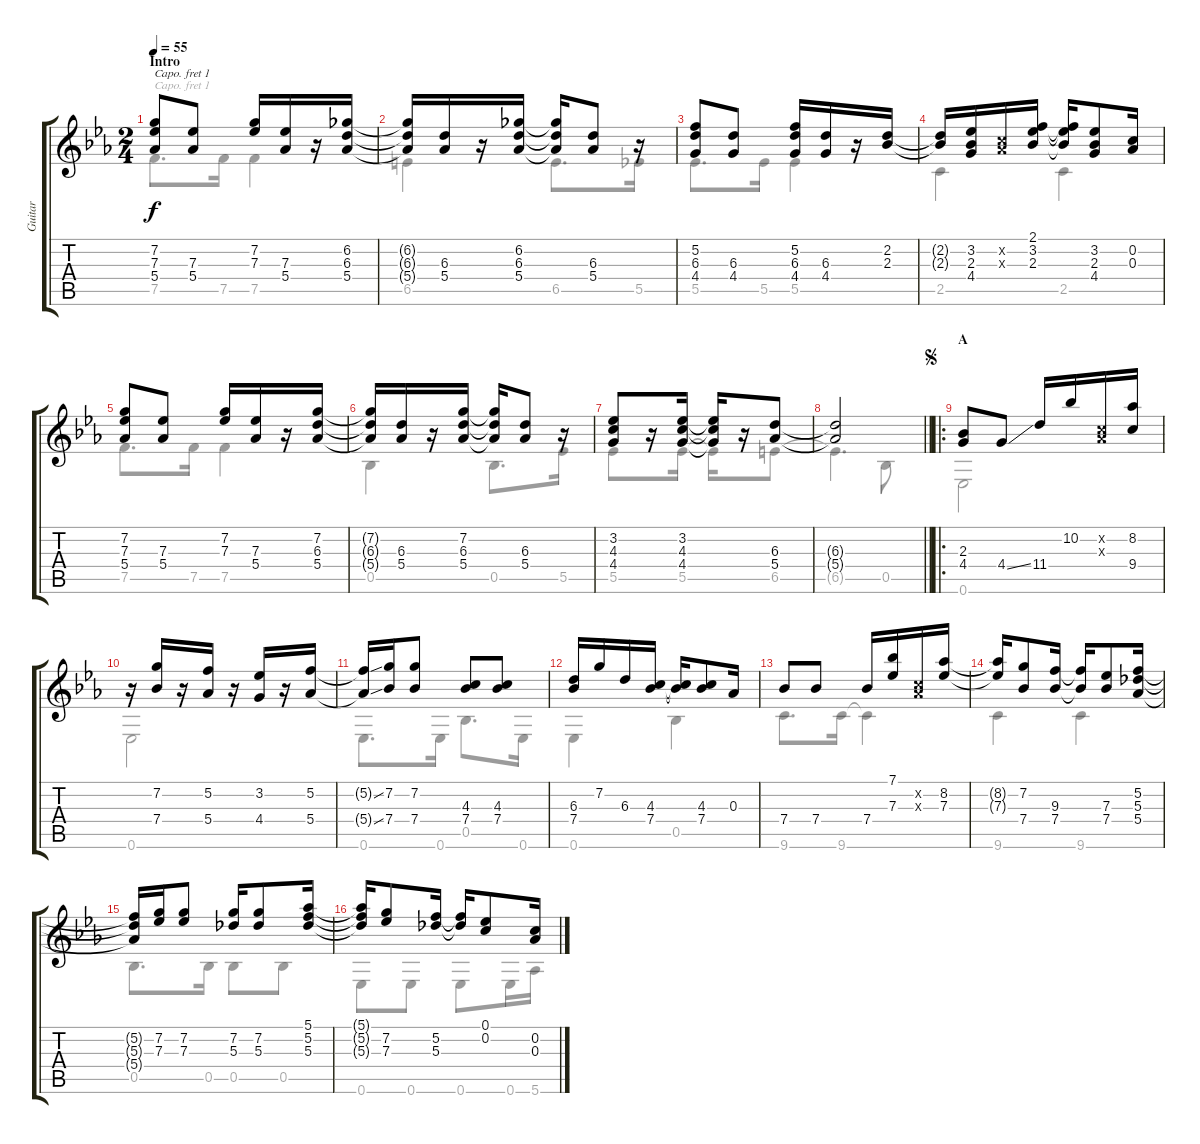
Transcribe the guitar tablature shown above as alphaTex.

\track ("Guitar" "Guitar") {instrument acousticguitarsteel}
\staff {score tabs}
\capo 1
\tuning (D4 B3 G3 D3 A2 D2) {hide}
\voice
\ts (2 4)
\section ("" "Intro")
\tempo 55
\clef g2
\ks eb
(7.2 7.3 5.4).8{dy f instrument acousticguitarsteel} (7.3 5.4).8 (7.2 7.3).16 (7.3 5.4).16 r.16 (6.2 6.3 5.4).16 |
(6.2{t} 6.3{t} 5.4{t}).16 (6.3 5.4).16 r.16 (6.2 6.3 5.4).16 (6.2{t} 6.3{t} 5.4{t}).16 (6.3 5.4).8 r.16 |
(5.2 6.3 4.4).8 (6.3 4.4).8 (5.2 6.3 4.4).16 (6.3 4.4).16 r.16 (2.2 2.3).16 |
(2.2{t} 2.3{t}).16 (3.2 2.3 4.4).16 (0.2{x} 0.3{x}).16 (2.1 3.2 2.3).16 (2.1{t} 3.2{t} 2.3{t}).16 (3.2 2.3 4.4).8 (0.2 0.3).16 |
(7.2 7.3 5.4).8 (7.3 5.4).8 (7.2 7.3).16 (7.3 5.4).16 r.16 (7.2 6.3 5.4).16 |
(7.2{t} 6.3{t} 5.4{t}).16 (6.3 5.4).16 r.16 (7.2 6.3 5.4).16 (7.2{t} 6.3{t} 5.4{t}).16 (6.3 5.4).8 r.16 |
(3.2 4.3 4.4).8 r.16 (3.2 4.3 4.4).16 (3.2{t} 4.3{t} 4.4{t}).16 r.16 (6.3 5.4).8 |
\barLineRight lightlight
(6.3{t} 5.4{t}).2 |
\ro
\section ("" "A")
\jump segno
(2.3 4.4).8 4.4{ss}.8 11.4.16 10.2.16 (0.2{x} 0.3{x}).16 (8.2 9.4).16 |
r.16 (7.2 7.4).16 r.16 (5.2 5.4).16 r.16 (3.2 4.4).16 r.16 (5.2 5.4).16 |
(5.2{ss t} 5.4{ss t}).16 (7.2 7.4).16 (7.2 7.4).8 (4.3 7.4).8 (4.3 7.4).8 |
(6.3 7.4).16 7.2.16 6.3.16 (4.3 7.4).16 (4.3{t} 7.4{t}).16 (4.3 7.4).8 0.3.16 |
7.4.8 7.4.8 7.4.16 (7.1 7.3).16 (0.2{x} 0.3{x}).16 (8.2 7.3).16 |
(8.2{t} 7.3{t}).16 (7.2 7.4).8 (9.3 7.4).16 (9.3{t} 7.4{t}).16 (7.3 7.4).8 (5.2 5.3 5.4).16 |
(5.2{t} 5.3{t} 5.4{t}).16 (7.2 7.3).16 (7.2 7.3).8 (7.2 5.3).16 (7.2 5.3).8 (5.1 5.2 5.3).16 |
(5.1{t} 5.2{t} 5.3{t}).16 (7.2 7.3).8 (5.2 5.3).16 (5.2{t} 5.3{t}).16 (0.1 0.2).8 (0.2 0.3).16
\voice
\clef g2
\ottava regular
\simile none
\ks eb
7.5.8{d dy f} 7.5.16 7.5.4 |
6.5.4 6.5.8{d} 5.5.16 |
5.5.8{d} 5.5.16 5.5.4 |
2.5.4 2.5.4 |
7.5.8{d} 7.5.16 7.5.4 |
0.5.4 0.5.8{d} 5.5.16 |
5.5.8 r.16 5.5.16 5.5{t}.16 r.16 6.5.8 |
\barLineRight lightlight
6.5{t}.4{d} 0.5.8 |
0.6.2 |
0.6.2 |
0.6.8{d} 0.6.16 0.5.8{d} 0.6.16 |
0.6.4 0.5.4 |
9.6.8{d} 9.6.16 9.6{t}.4 |
9.6.4 9.6.4 |
0.5.8{d} 0.5.16 0.5.8 0.5.8 |
0.6.8 0.6.8 0.6.8 0.6.16 5.6.16
